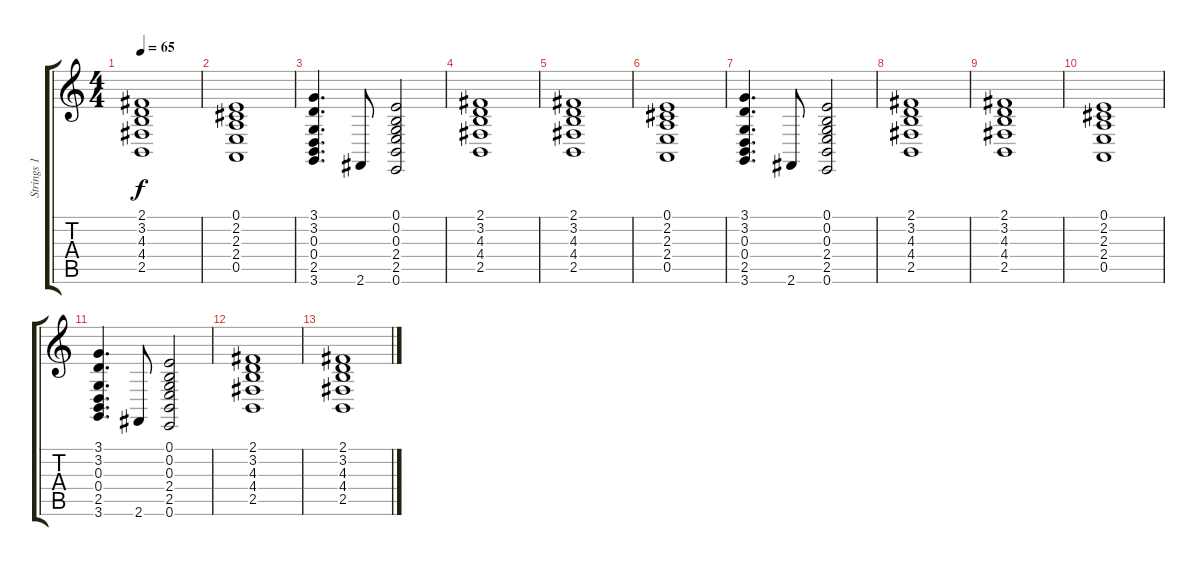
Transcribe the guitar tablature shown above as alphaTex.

\track ("Strings 1" "Strings 1") {instrument synthstrings1}
\staff {score tabs}
\tuning (E4 B3 G3 D3 A2 E2) {hide}
\ts (4 4)
\tempo 65
\clef g2
\ks c
(2.1 3.2 4.3 4.4 2.5).1{dy f} |
(0.1 2.2 2.3 2.4 0.5).1 |
(3.1 3.2 0.3 0.4 2.5 3.6).4{d} 2.6.8 (0.1 0.2 0.3 2.4 2.5 0.6).2 |
(2.1 3.2 4.3 4.4 2.5).1 |
(2.1 3.2 4.3 4.4 2.5).1 |
(0.1 2.2 2.3 2.4 0.5).1 |
(3.1 3.2 0.3 0.4 2.5 3.6).4{d} 2.6.8 (0.1 0.2 0.3 2.4 2.5 0.6).2 |
(2.1 3.2 4.3 4.4 2.5).1 |
(2.1 3.2 4.3 4.4 2.5).1 |
(0.1 2.2 2.3 2.4 0.5).1{volume 4} |
(3.1 3.2 0.3 0.4 2.5 3.6).4{d} 2.6.8 (0.1 0.2 0.3 2.4 2.5 0.6).2{volume 1} |
(2.1 3.2 4.3 4.4 2.5).1{volume 4} |
(2.1 3.2 4.3 4.4 2.5).1{volume 0}
